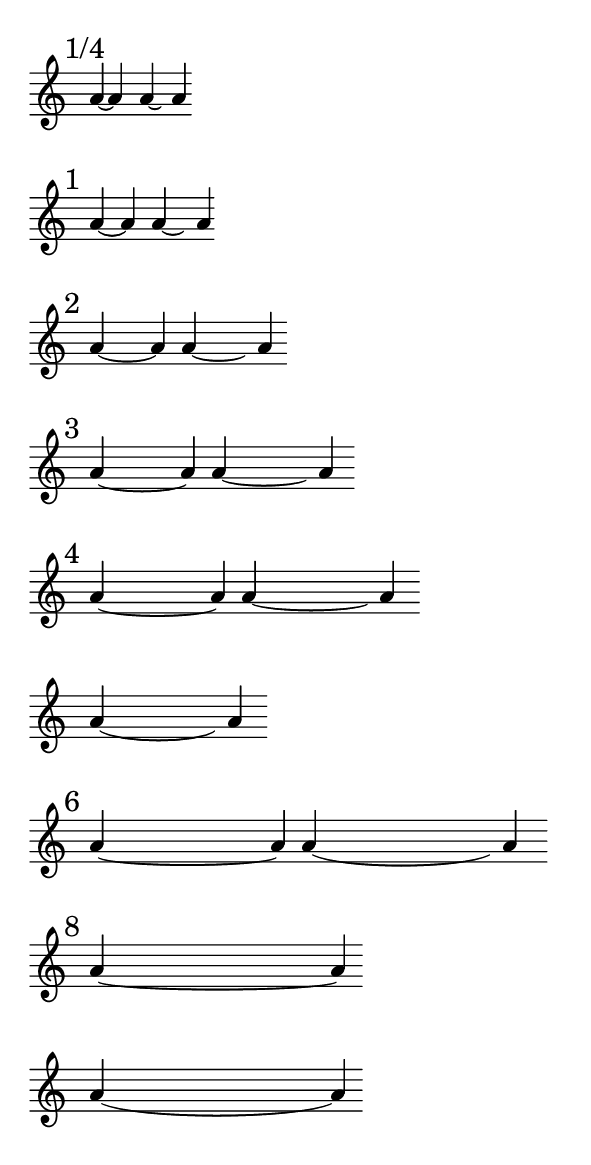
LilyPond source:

\version "2.16.2"

\paper { indent = 0  ragged-right = ##t paper-width = 10 \cm line-width = 9 \cm }

br = { \bar "" \break }

% #(set-global-staff-size 10)

\transpose d a

\new Staff \with { \remove Time_signature_engraver } { \time 9999/1 \set tieWaitForNote = ##t
    \mark "1/4"
    d'4*1/4 ~ d'4
    \bar "" 
    <<
      {
        \once \override Tie #'control-points = 
        #'((0.888 . -1.22) (1.132 . -1.55) (1.813 . -1.55) (2.057 . -1.22))
        d'4*1/2 ~ \hideNotes d' \unHideNotes
      }
      \new Voice { 
        \once \override Stem #'extra-offset = #'(1.82 . 0)
        \once \override NoteHead #'extra-offset = #'(1.82 . 0) 
        d'4
      }
    >>
    \br
    
    \mark "1"
    d'4 ~ d'4
    \bar "" 
    <<
      {
        \once \override Tie #'control-points = 
        #'((0.988 . -1.22) (1.446 . -1.7) (2.579 . -1.7) (3.037 . -1.22))
        d'4 ~ \hideNotes d' \unHideNotes
      }
      \new Voice { 
        \once \override Stem #'extra-offset = #'(3.00 . 0)
        \once \override NoteHead #'extra-offset = #'(3.00 . 0) 
        d'4
      }
    >>
    \br
    
    \mark "2"
    d'4 ~ s4 d'4
    \bar "" 
    <<
      {
        \once \override Tie #'control-points = 
        #'((0.988 . -1.22) (1.817 . -1.88) (5.208 . -1.88) (6.037 . -1.22))
        d'4*2 ~ \hideNotes d' \unHideNotes
      }
      \new Voice { 
        \once \override Stem #'extra-offset = #'(6.00 . 0)
        \once \override NoteHead #'extra-offset = #'(6.00 . 0) 
        d'4
      }
    >>
    \br
    
    \mark "3"
    d'4 ~ s2 d'4
    \bar ""
    <<
      {
        \once \override Tie #'control-points = 
        #'((0.988 . -1.22) (2.166 . -1.92) (7.752 . -1.92) (9.037 . -1.22))
        d'4*3 ~ \hideNotes d' \unHideNotes
      }
      \new Voice { 
        \once \override Stem #'extra-offset = #'(9.00 . 0)
        \once \override NoteHead #'extra-offset = #'(9.00 . 0) 
        d'4
      }
    >>
    \br
    
    \mark "4"
    d'4 ~ s2. d'4
    \bar "" 
    <<
      {
        \once \override Tie #'control-points = 
        #'((0.988 . -1.17) (2.673 . -1.96) (10.667 . -1.96) (12.037 . -1.17))
        d'4*4 ~ \hideNotes d' \unHideNotes
      }
      \new Voice { 
        \once \override Stem #'extra-offset = #'(12.00 . 0)
        \once \override NoteHead #'extra-offset = #'(12.00 . 0) 
        d'4
      }
    >>
    \bar "" 
    <<
      {
        \once \override Tie #'control-points = 
        #'((0.988 . -1.37) (2.773 . -2.6) (10.567 . -2.6) (12.037 . -1.37))
        d'4*4 ~ \hideNotes d' \unHideNotes
      }
      \new Voice { 
        \once \override Stem #'extra-offset = #'(12.00 . 0)
        \once \override NoteHead #'extra-offset = #'(12.00 . 0) 
        d'4
      }
    >>
    \br
    
    \mark "6"
    d'4 ~ s1 s4 d'4
    \bar "" 
    <<
      {
        \once \override Tie #'control-points = 
        #'((0.988 . -1.32) (3.688 . -2.7) (15.337 . -2.7) (18.037 . -1.32))
        d'4*6 ~ \hideNotes d' \unHideNotes
      }
      \new Voice { 
        \once \override Stem #'extra-offset = #'(18.00 . 0)
        \once \override NoteHead #'extra-offset = #'(18.00 . 0) 
        d'4
      }
    >>
    \br
    
    \mark "8"
    d'4 ~ s1.. d'4
    \bar "" 
    \shape Tie #'((0.3 . 0.3)(2 . -0.3)(-2.15 . -0.3)(-0.45 . 0.3))
    d'4 ~ s1.. d'4
    \br
    
  }
